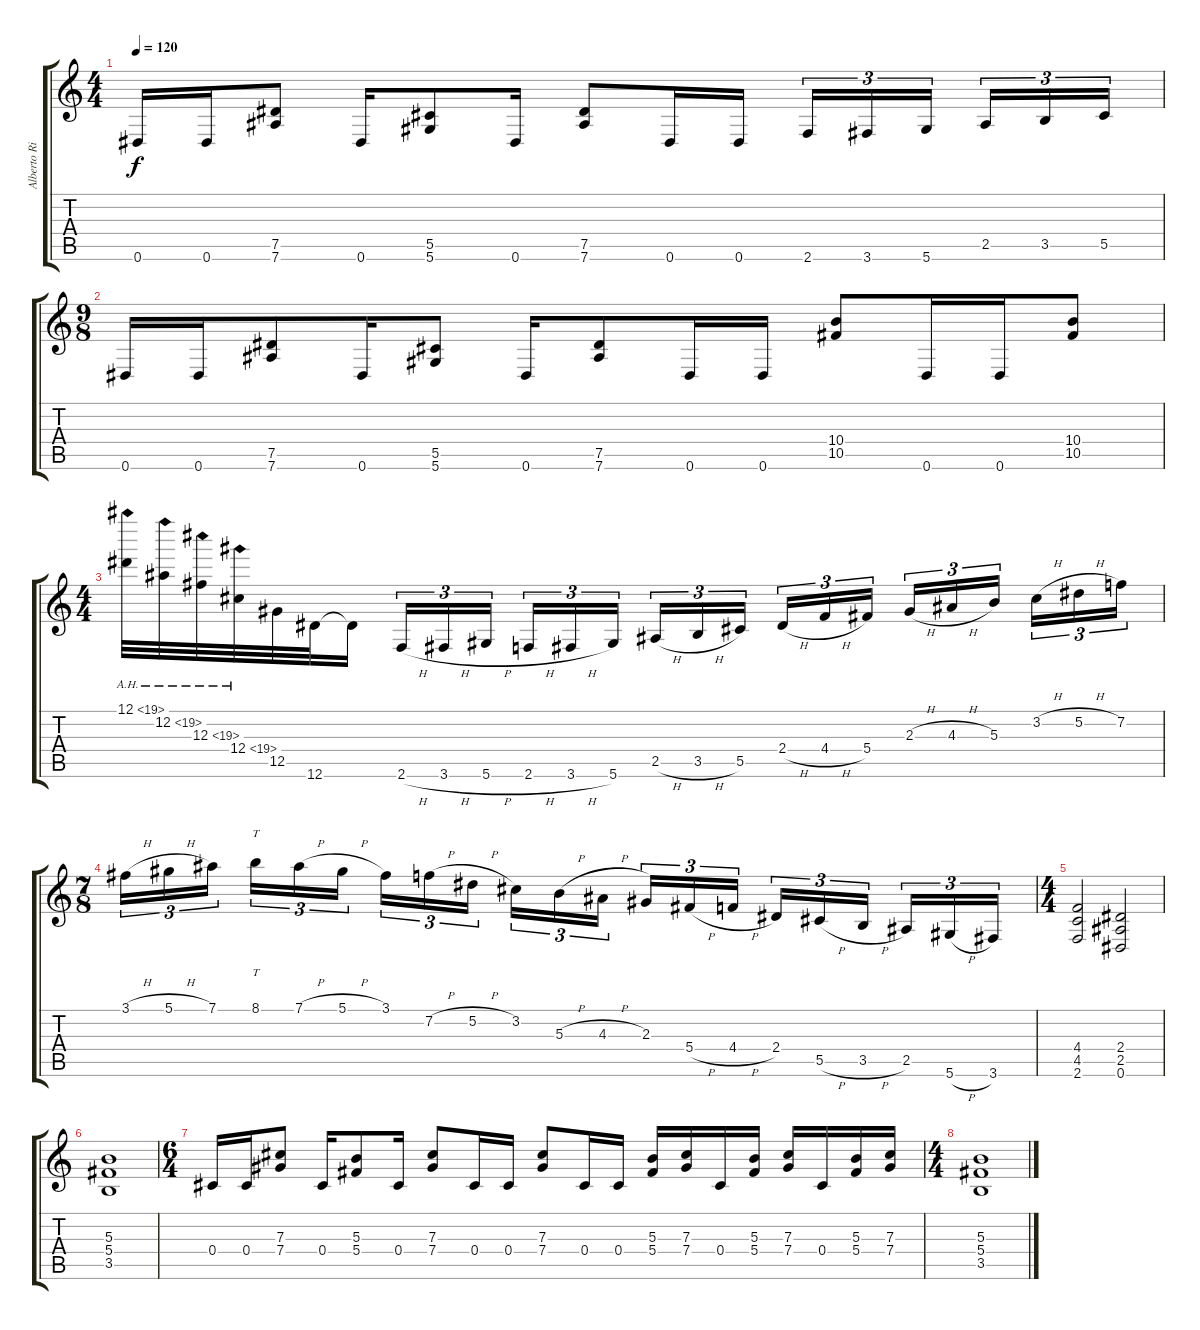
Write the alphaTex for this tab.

\track ("Alberto Rionda" "Alberto Ri") {instrument distortionguitar}
\staff {score tabs}
\tuning (Eb4 Bb3 Gb3 Db3 Ab2 Eb2) {hide}
\ts (4 4)
\tempo 120
\clef g2
\ks c
0.6.16{dy f} 0.6.16 (7.5 7.6).8 0.6.16 (5.5 5.6).8 0.6.16 (7.5 7.6).8 0.6.16 0.6.16 2.6.16{tu (3 2)} 3.6.16{tu (3 2)} 5.6.16{tu (3 2)} 2.5.16{tu (3 2)} 3.5.16{tu (3 2)} 5.5.16{tu (3 2)} |
\ts (9 8)
0.6.16 0.6.16 (7.5 7.6).8 0.6.16 (5.5 5.6).8 0.6.16 (7.5 7.6).8 0.6.16 0.6.16 (10.4 10.5).8 0.6.16 0.6.16 (10.4 10.5).8 |
\ts (4 4)
12.1{ah 7}.32 12.2{ah 7}.32 12.3{ah 7}.32 12.4{ah 7}.32 12.5.32 12.6.32 12.6{t}.16 2.6{h}.16{tu (3 2)} 3.6{h}.16{tu (3 2)} 5.6{h}.16{tu (3 2)} 2.6{h}.16{tu (3 2)} 3.6{h}.16{tu (3 2)} 5.6.16{tu (3 2)} 2.5{h}.16{tu (3 2)} 3.5{h}.16{tu (3 2)} 5.5.16{tu (3 2)} 2.4{h}.16{tu (3 2)} 4.4{h}.16{tu (3 2)} 5.4.16{tu (3 2)} 2.3{h}.16{tu (3 2)} 4.3{h}.16{tu (3 2)} 5.3.16{tu (3 2)} 3.2{h}.16{tu (3 2)} 5.2{h}.16{tu (3 2)} 7.2.16{tu (3 2)} |
\ts (7 8)
3.1{h}.16{tu (3 2)} 5.1{h}.16{tu (3 2)} 7.1.16{tu (3 2)} 8.1.16{tt tu (3 2)} 7.1{h}.16{tu (3 2)} 5.1{h}.16{tu (3 2)} 3.1.16{tu (3 2)} 7.2{h}.16{tu (3 2)} 5.2{h}.16{tu (3 2)} 3.2.16{tu (3 2)} 5.3{h}.16{tu (3 2)} 4.3{h}.16{tu (3 2)} 2.3.16{tu (3 2)} 5.4{h}.16{tu (3 2)} 4.4{h}.16{tu (3 2)} 2.4.16{tu (3 2)} 5.5{h}.16{tu (3 2)} 3.5{h}.16{tu (3 2)} 2.5.16{tu (3 2)} 5.6{h}.16{tu (3 2)} 3.6.16{tu (3 2)} |
\ts (4 4)
(4.4 4.5 2.6).2 (2.4 2.5 0.6).2 |
(5.3 5.4 3.5).1 |
\ts (6 4)
0.4.16 0.4.16 (7.3 7.4).8 0.4.16 (5.3 5.4).8 0.4.16 (7.3 7.4).8 0.4.16 0.4.16 (7.3 7.4).8 0.4.16 0.4.16 (5.3 5.4).16 (7.3 7.4).16 0.4.16 (5.3 5.4).16 (7.3 7.4).16 0.4.16 (5.3 5.4).16 (7.3 7.4).16 |
\ts (4 4)
(5.3 5.4 3.5).1
